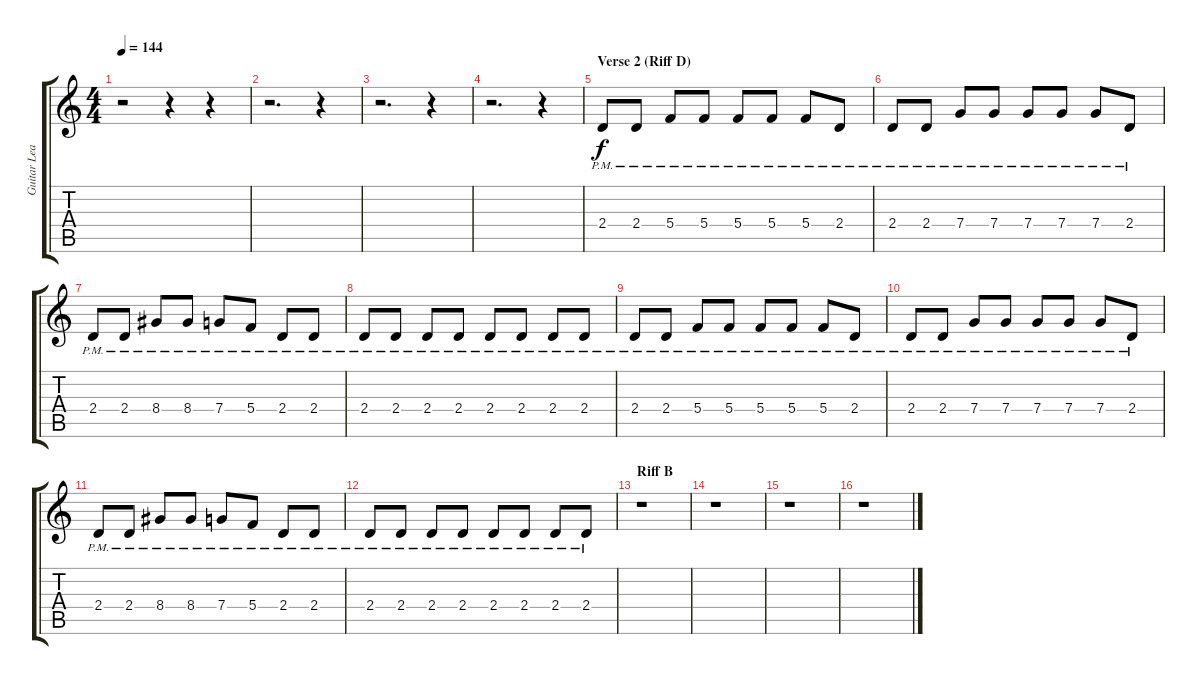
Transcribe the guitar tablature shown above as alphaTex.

\track ("Guitar Lead" "Guitar Lea") {instrument distortionguitar}
\staff {score tabs}
\tuning (D4 A3 F3 C3 G2 C2) {hide}
\ts (4 4)
\tempo 144
\clef g2
\ks c
r.2{dy f} r.4 r.4 |
r.2{d} r.4 |
r.2{d} r.4 |
r.2{d} r.4 |
\section ("" "Verse 2 (Riff D)")
2.4{pm}.8 2.4{pm}.8 5.4{pm}.8 5.4{pm}.8 5.4{pm}.8 5.4{pm}.8 5.4{pm}.8 2.4{pm}.8 |
2.4{pm}.8 2.4{pm}.8 7.4{pm}.8 7.4{pm}.8 7.4{pm}.8 7.4{pm}.8 7.4{pm}.8 2.4{pm}.8 |
2.4{pm}.8 2.4{pm}.8 8.4{pm}.8 8.4{pm}.8 7.4{pm}.8 5.4{pm}.8 2.4{pm}.8 2.4{pm}.8 |
2.4{pm}.8 2.4{pm}.8 2.4{pm}.8 2.4{pm}.8 2.4{pm}.8 2.4{pm}.8 2.4{pm}.8 2.4{pm}.8 |
2.4{pm}.8 2.4{pm}.8 5.4{pm}.8 5.4{pm}.8 5.4{pm}.8 5.4{pm}.8 5.4{pm}.8 2.4{pm}.8 |
2.4{pm}.8 2.4{pm}.8 7.4{pm}.8 7.4{pm}.8 7.4{pm}.8 7.4{pm}.8 7.4{pm}.8 2.4{pm}.8 |
2.4{pm}.8 2.4{pm}.8 8.4{pm}.8 8.4{pm}.8 7.4{pm}.8 5.4{pm}.8 2.4{pm}.8 2.4{pm}.8 |
2.4{pm}.8 2.4{pm}.8 2.4{pm}.8 2.4{pm}.8 2.4{pm}.8 2.4{pm}.8 2.4{pm}.8 2.4{pm}.8 |
\section ("" "Riff B")
r.1 |
r.1 |
r.1 |
r.1
